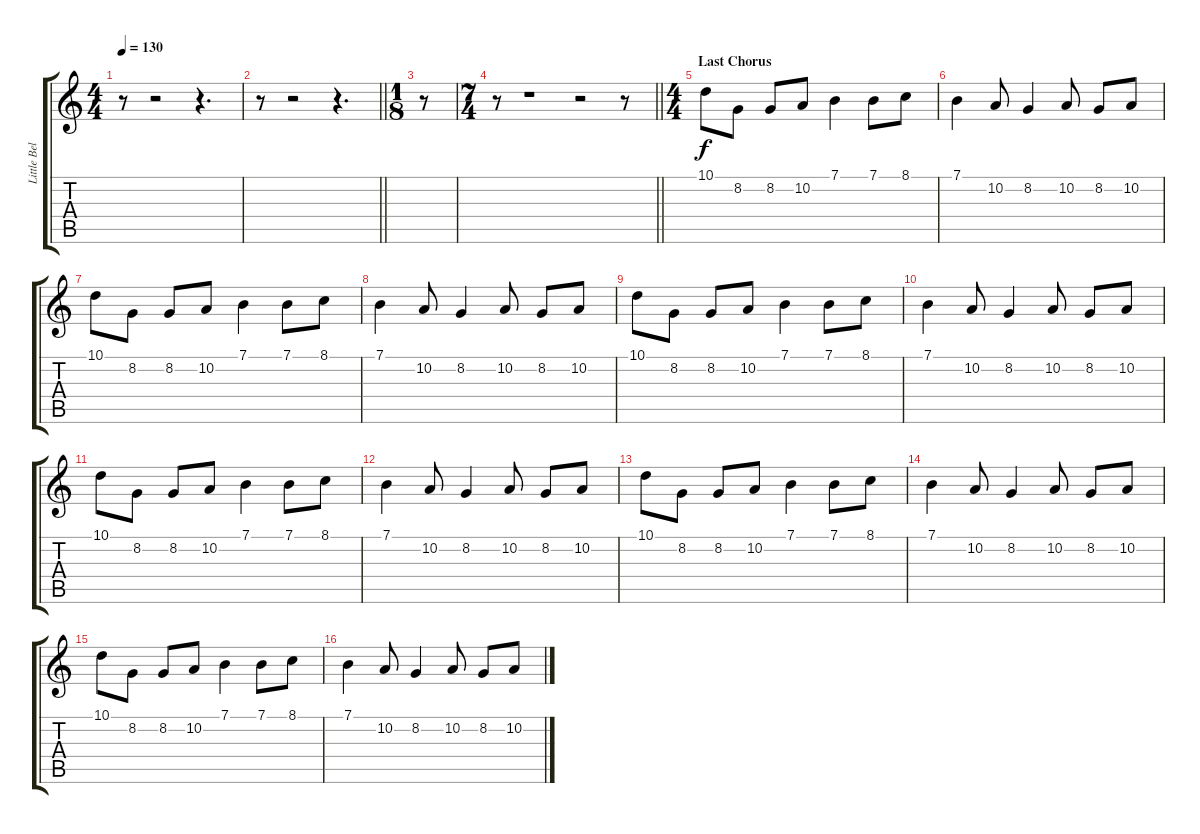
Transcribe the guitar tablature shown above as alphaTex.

\track ("Little Bells" "Little Bel") {instrument musicbox}
\staff {score tabs}
\tuning (E4 B3 G3 D3 A2 E2) {hide}
\ts (4 4)
\tempo 130
\clef g2
\ks c
r.8{dy f} r.2 r.4{d} |
\barLineRight lightlight
r.8 r.2 r.4{d} |
\ts (1 8)
r.8 |
\ts (7 4)
\barLineRight lightlight
r.8 r.1 r.2 r.8 |
\ts (4 4)
\section ("" "Last Chorus")
10.1.8 8.2.8 8.2.8 10.2.8 7.1.4 7.1.8 8.1.8 |
7.1.4 10.2.8 8.2.4 10.2.8 8.2.8 10.2.8 |
10.1.8 8.2.8 8.2.8 10.2.8 7.1.4 7.1.8 8.1.8 |
7.1.4 10.2.8 8.2.4 10.2.8 8.2.8 10.2.8 |
10.1.8 8.2.8 8.2.8 10.2.8 7.1.4 7.1.8 8.1.8 |
7.1.4 10.2.8 8.2.4 10.2.8 8.2.8 10.2.8 |
10.1.8 8.2.8 8.2.8 10.2.8 7.1.4 7.1.8 8.1.8 |
7.1.4 10.2.8 8.2.4 10.2.8 8.2.8 10.2.8 |
10.1.8 8.2.8 8.2.8 10.2.8 7.1.4 7.1.8 8.1.8 |
7.1.4 10.2.8 8.2.4 10.2.8 8.2.8 10.2.8 |
10.1.8 8.2.8 8.2.8 10.2.8 7.1.4 7.1.8 8.1.8 |
7.1.4 10.2.8 8.2.4 10.2.8 8.2.8 10.2.8
